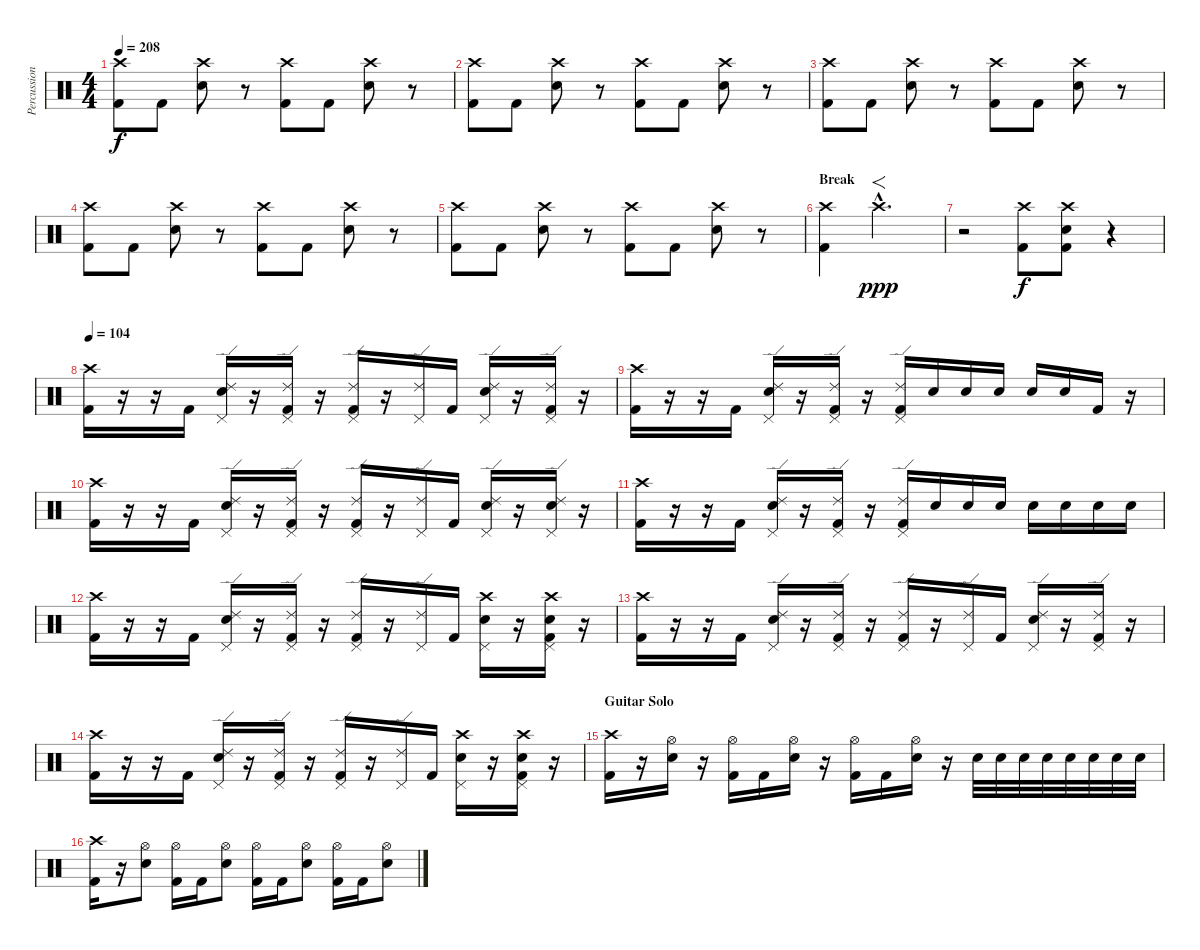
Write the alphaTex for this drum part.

\track ("Percussion" "Percussion") {instrument percussion}
\staff {score}
\articulation defaults
\ts (4 4)
\tempo 208
\clef neutral
\ks c
("Crash high (hit)" "Kick (hit) 2").8{dy f} "Kick (hit) 2".8 ("Crash high (hit)" "Snare (hit) 2").8 r.8 ("Crash high (hit)" "Kick (hit) 2").8 "Kick (hit) 2".8 ("Crash high (hit)" "Snare (hit) 2").8 r.8 |
("Crash high (hit)" "Kick (hit) 2").8 "Kick (hit) 2".8 ("Crash high (hit)" "Snare (hit) 2").8 r.8 ("Crash high (hit)" "Kick (hit) 2").8 "Kick (hit) 2".8 ("Crash high (hit)" "Snare (hit) 2").8 r.8 |
("Crash high (hit)" "Kick (hit) 2").8 "Kick (hit) 2".8 ("Crash high (hit)" "Snare (hit) 2").8 r.8 ("Crash high (hit)" "Kick (hit) 2").8 "Kick (hit) 2".8 ("Crash high (hit)" "Snare (hit) 2").8 r.8 |
("Crash high (hit)" "Kick (hit) 2").8 "Kick (hit) 2".8 ("Crash high (hit)" "Snare (hit) 2").8 r.8 ("Crash high (hit)" "Kick (hit) 2").8 "Kick (hit) 2".8 ("Crash high (hit)" "Snare (hit) 2").8 r.8 |
("Crash high (hit)" "Kick (hit) 2").8 "Kick (hit) 2".8 ("Crash high (hit)" "Snare (hit) 2").8 r.8 ("Crash high (hit)" "Kick (hit) 2").8 "Kick (hit) 2".8 ("Crash high (hit)" "Snare (hit) 2").8 r.8 |
\section ("" "Break")
("Crash high (hit)" "Kick (hit) 2").4 "Crash high (hit)"{hac}.2{f d dy ppp} |
r.2 ("Crash high (hit)" "Kick (hit) 2").8{dy f} ("Crash high (hit)" "Snare (hit) 2" "Kick (hit) 2").8 r.4 |
\tempo 104
("Crash high (hit)" "Kick (hit) 2").16 r.16 r.16 "Kick (hit) 2".16 ("Ride (edge) 2" "Snare (hit) 2" "Pedal Hi-Hat (hit)").16 r.16 ("Ride (edge) 2" "Pedal Hi-Hat (hit)" "Kick (hit) 2").16 r.16 ("Ride (edge) 2" "Pedal Hi-Hat (hit)" "Kick (hit) 2").16 r.16 ("Ride (edge) 2" "Pedal Hi-Hat (hit)").16 "Kick (hit) 2".16 ("Ride (edge) 2" "Snare (hit) 2" "Pedal Hi-Hat (hit)").16 r.16 ("Ride (edge) 2" "Pedal Hi-Hat (hit)" "Kick (hit) 2").16 r.16 |
("Crash high (hit)" "Kick (hit) 2").16 r.16 r.16 "Kick (hit) 2".16 ("Ride (edge) 2" "Snare (hit) 2" "Pedal Hi-Hat (hit)").16 r.16 ("Ride (edge) 2" "Pedal Hi-Hat (hit)" "Kick (hit) 2").16 r.16 ("Ride (edge) 2" "Pedal Hi-Hat (hit)" "Kick (hit) 2").16 "Snare (hit) 2".16 "Snare (hit) 2".16 "Snare (hit) 2".16 "Snare (hit) 2".16 "Snare (hit) 2".16 "Kick (hit) 2".16 r.16 |
("Crash high (hit)" "Kick (hit) 2").16 r.16 r.16 "Kick (hit) 2".16 ("Ride (edge) 2" "Snare (hit) 2" "Pedal Hi-Hat (hit)").16 r.16 ("Ride (edge) 2" "Pedal Hi-Hat (hit)" "Kick (hit) 2").16 r.16 ("Ride (edge) 2" "Pedal Hi-Hat (hit)" "Kick (hit) 2").16 r.16 ("Ride (edge) 2" "Pedal Hi-Hat (hit)").16 "Kick (hit) 2".16 ("Ride (edge) 2" "Snare (hit) 2" "Pedal Hi-Hat (hit)").16 r.16 ("Ride (edge) 2" "Snare (hit) 2" "Pedal Hi-Hat (hit)").16 r.16 |
("Crash high (hit)" "Kick (hit) 2").16 r.16 r.16 "Kick (hit) 2".16 ("Ride (edge) 2" "Snare (hit) 2" "Pedal Hi-Hat (hit)").16 r.16 ("Ride (edge) 2" "Pedal Hi-Hat (hit)" "Kick (hit) 2").16 r.16 ("Ride (edge) 2" "Pedal Hi-Hat (hit)" "Kick (hit) 2").16 "Snare (hit) 2".16 "Snare (hit) 2".16 "Snare (hit) 2".16 "Snare (hit) 2".16 "Snare (hit) 2".16 "Snare (hit) 2".16 "Snare (hit) 2".16 |
("Crash high (hit)" "Kick (hit) 2").16 r.16 r.16 "Kick (hit) 2".16 ("Ride (edge) 2" "Snare (hit) 2" "Pedal Hi-Hat (hit)").16 r.16 ("Ride (edge) 2" "Pedal Hi-Hat (hit)" "Kick (hit) 2").16 r.16 ("Ride (edge) 2" "Pedal Hi-Hat (hit)" "Kick (hit) 2").16 r.16 ("Ride (edge) 2" "Pedal Hi-Hat (hit)").16 "Kick (hit) 2".16 ("Crash high (hit)" "Snare (hit) 2" "Pedal Hi-Hat (hit)").16 r.16 ("Crash high (hit)" "Snare (hit) 2" "Pedal Hi-Hat (hit)" "Kick (hit) 2").16 r.16 |
("Crash high (hit)" "Kick (hit) 2").16 r.16 r.16 "Kick (hit) 2".16 ("Ride (edge) 2" "Snare (hit) 2" "Pedal Hi-Hat (hit)").16 r.16 ("Ride (edge) 2" "Pedal Hi-Hat (hit)" "Kick (hit) 2").16 r.16 ("Ride (edge) 2" "Pedal Hi-Hat (hit)" "Kick (hit) 2").16 r.16 ("Ride (edge) 2" "Pedal Hi-Hat (hit)").16 "Kick (hit) 2".16 ("Ride (edge) 2" "Snare (hit) 2" "Pedal Hi-Hat (hit)").16 r.16 ("Ride (edge) 2" "Pedal Hi-Hat (hit)" "Kick (hit) 2").16 r.16 |
("Crash high (hit)" "Kick (hit) 2").16 r.16 r.16 "Kick (hit) 2".16 ("Ride (edge) 2" "Snare (hit) 2" "Pedal Hi-Hat (hit)").16 r.16 ("Ride (edge) 2" "Pedal Hi-Hat (hit)" "Kick (hit) 2").16 r.16 ("Ride (edge) 2" "Pedal Hi-Hat (hit)" "Kick (hit) 2").16 r.16 ("Ride (edge) 2" "Pedal Hi-Hat (hit)").16 "Kick (hit) 2".16 ("Crash high (hit)" "Snare (hit) 2" "Pedal Hi-Hat (hit)").16 r.16 ("Crash high (hit)" "Snare (hit) 2" "Pedal Hi-Hat (hit)" "Kick (hit) 2").16 r.16 |
\section ("" "Guitar Solo")
("Crash high (hit)" "Kick (hit) 2").16 r.16 ("Hi-Hat (open)" "Snare (hit) 2").16 r.16 ("Hi-Hat (open)" "Kick (hit) 2").16 "Kick (hit) 2".16 ("Hi-Hat (open)" "Snare (hit) 2").16 r.16 ("Hi-Hat (open)" "Kick (hit) 2").16 "Kick (hit) 2".16 ("Hi-Hat (open)" "Snare (hit) 2").16 r.16 "Snare (hit) 2".32 "Snare (hit) 2".32 "Snare (hit) 2".32 "Snare (hit) 2".32 "Snare (hit) 2".32 "Snare (hit) 2".32 "Snare (hit) 2".32 "Snare (hit) 2".32 |
("Crash high (hit)" "Kick (hit) 2").16 r.16 ("Hi-Hat (open)" "Snare (hit) 2").8 ("Hi-Hat (open)" "Kick (hit) 2").16 "Kick (hit) 2".16 ("Hi-Hat (open)" "Snare (hit) 2").8 ("Hi-Hat (open)" "Kick (hit) 2").16 "Kick (hit) 2".16 ("Hi-Hat (open)" "Snare (hit) 2").8 ("Hi-Hat (open)" "Kick (hit) 2").16 "Kick (hit) 2".16 ("Hi-Hat (open)" "Snare (hit) 2").8
